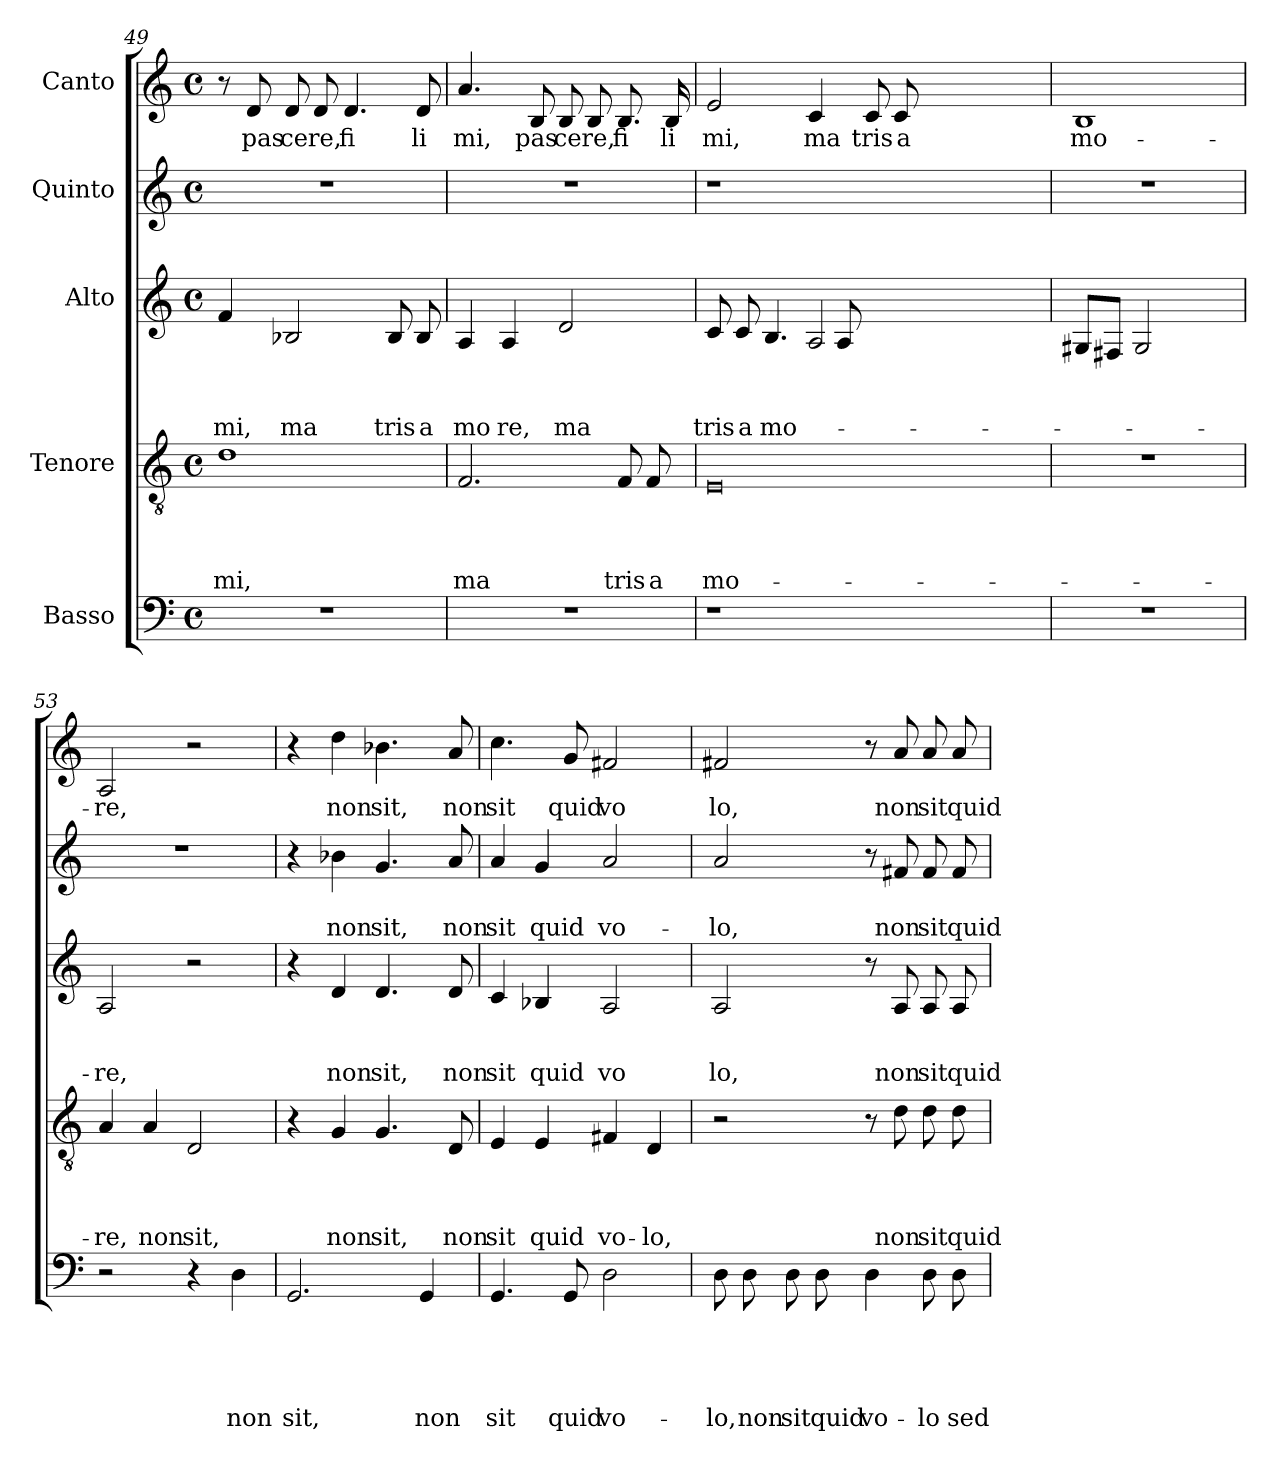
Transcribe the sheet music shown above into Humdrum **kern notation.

**kern	**text	**text	**text	**text	**text	**kern	**text	**text	**text	**text	**kern	**text	**text	**text	**kern	**text	**text	**kern	**text
*part5	*part5	*part5	*part5	*part5	*part5	*part4	*part4	*part4	*part4	*part4	*part3	*part3	*part3	*part3	*part2	*part2	*part2	*part1	*part1
*staff5	*staff5	*staff5	*staff5	*staff5	*staff5	*staff4	*staff4	*staff4	*staff4	*staff4	*staff3	*staff3	*staff3	*staff3	*staff2	*staff2	*staff2	*staff1	*staff1
*I"Basso	*	*	*	*	*	*I"Tenore	*	*	*	*	*I"Alto	*	*	*	*I"Quinto	*	*	*I"Canto	*
*clefF4	*	*	*	*	*	*clefGv2	*	*	*	*	*clefG2	*	*	*	*clefG2	*	*	*clefG2	*
*k[]	*	*	*	*	*	*k[]	*	*	*	*	*k[]	*	*	*	*k[]	*	*	*k[]	*
*C:	*	*	*	*	*	*C:	*	*	*	*	*C:	*	*	*	*C:	*	*	*C:	*
*M4/4	*	*	*	*	*	*M4/4	*	*	*	*	*M4/4	*	*	*	*M4/4	*	*	*M4/4	*
*met(c)	*	*	*	*	*	*met(c)	*	*	*	*	*met(c)	*	*	*	*met(c)	*	*	*met(c)	*
=49	=49	=49	=49	=49	=49	=49	=49	=49	=49	=49	=49	=49	=49	=49	=49	=49	=49	=49	=49
!	!	!	!	!	!	!	!	!	!	!LO:LY:b	!	!	!	!LO:LY:b	!	!	!	!	!
1r	.	.	.	.	.	1d	.	.	.	mi,	4f/	.	.	mi,	1r	.	.	8r	.
!	!	!	!	!	!	!	!	!	!	!	!	!	!	!	!	!	!	!	!LO:LY:b
.	.	.	.	.	.	.	.	.	.	.	.	.	.	.	.	.	.	8d/	pas
!	!	!	!	!	!	!	!	!	!	!	!	!	!	!LO:LY:b	!	!	!	!	!LO:LY:b
.	.	.	.	.	.	.	.	.	.	.	2B-X/	.	.	ma	.	.	.	8d/	ce
!	!	!	!	!	!	!	!	!	!	!	!	!	!	!	!	!	!	!	!LO:LY:b
.	.	.	.	.	.	.	.	.	.	.	.	.	.	.	.	.	.	8d/	re,
!	!	!	!	!	!	!	!	!	!	!	!	!	!	!	!	!	!	!	!LO:LY:b
.	.	.	.	.	.	.	.	.	.	.	.	.	.	.	.	.	.	4.d/	fi
!	!	!	!	!	!	!	!	!	!	!	!	!	!	!LO:LY:b	!	!	!	!	!
.	.	.	.	.	.	.	.	.	.	.	8B-/	.	.	tris	.	.	.	.	.
!	!	!	!	!	!	!	!	!	!	!	!	!	!	!LO:LY:b	!	!	!	!	!LO:LY:b
.	.	.	.	.	.	.	.	.	.	.	8B-/	.	.	a	.	.	.	8d/	li
=50	=50	=50	=50	=50	=50	=50	=50	=50	=50	=50	=50	=50	=50	=50	=50	=50	=50	=50	=50
!	!	!	!	!	!	!	!	!	!	!LO:LY:b	!	!	!	!LO:LY:b	!	!	!	!	!LO:LY:b
1r	.	.	.	.	.	2.F/	.	.	.	ma	4A/	.	.	mo	1r	.	.	4.a/	mi,
!	!	!	!	!	!	!	!	!	!	!	!	!	!	!LO:LY:b	!	!	!	!	!
.	.	.	.	.	.	.	.	.	.	.	4A/	.	.	re,	.	.	.	.	.
!	!	!	!	!	!	!	!	!	!	!	!	!	!	!	!	!	!	!	!LO:LY:b
.	.	.	.	.	.	.	.	.	.	.	.	.	.	.	.	.	.	8B/	pas
!	!	!	!	!	!	!	!	!	!	!	!	!	!	!LO:LY:b	!	!	!	!	!LO:LY:b
.	.	.	.	.	.	.	.	.	.	.	2d/	.	.	ma	.	.	.	8B/	ce
!	!	!	!	!	!	!	!	!	!	!	!	!	!	!	!	!	!	!	!LO:LY:b
.	.	.	.	.	.	.	.	.	.	.	.	.	.	.	.	.	.	8B/	re,
!	!	!	!	!	!	!	!	!	!	!LO:LY:b	!	!	!	!	!	!	!	!	!LO:LY:b
.	.	.	.	.	.	8F/	.	.	.	tris	.	.	.	.	.	.	.	8.B/	fi
!	!	!	!	!	!	!	!	!	!	!LO:LY:b	!	!	!	!	!	!	!	!	!
.	.	.	.	.	.	8F/	.	.	.	a	.	.	.	.	.	.	.	.	.
!	!	!	!	!	!	!	!	!	!	!	!	!	!	!	!	!	!	!	!LO:LY:b
.	.	.	.	.	.	.	.	.	.	.	.	.	.	.	.	.	.	16B/	li
!!LO:LB:g=z
=51	=51	=51	=51	=51	=51	=51	=51	=51	=51	=51	=51	=51	=51	=51	=51	=51	=51	=51	=51
!	!	!	!	!	!	!	!	!	!	!LO:LY:b	!	!	!	!LO:LY:b	!	!	!	!	!LO:LY:b
*	*	*	*	*	*	*	*	*	*	*	*^	*	*	*	*	*	*	*	*
1r	.	.	.	.	.	0E	.	.	.	mo-	8c/	2ryy	.	.	tris	1r	.	.	2e/	mi,
!	!	!	!	!	!	!	!	!	!	!	!	!	!	!	!LO:LY:b	!	!	!	!	!
.	.	.	.	.	.	.	.	.	.	.	8c/	.	.	.	a	.	.	.	.	.
!	!	!	!	!	!	!	!	!	!	!	!	!	!	!	!LO:LY:b	!	!	!	!	!
.	.	.	.	.	.	.	.	.	.	.	4.B/	.	.	.	mo-	.	.	.	.	.
!	!	!	!	!	!	!	!	!	!	!	!	!	!	!	!	!	!	!	!	!LO:LY:b
.	.	.	.	.	.	.	.	.	.	.	.	2A/	.	.	.	.	.	.	4c/	ma
.	.	.	.	.	.	.	.	.	.	.	8A/	.	.	.	.	.	.	.	.	.
!	!	!	!	!	!	!	!	!	!	!	!	!	!	!	!	!	!	!	!	!LO:LY:b
.	.	.	.	.	.	.	.	.	.	.	1ryy	.	.	.	.	.	.	.	8c/	tris
!	!	!	!	!	!	!	!	!	!	!	!	!	!	!	!	!	!	!	!	!LO:LY:b
.	.	.	.	.	.	.	.	.	.	.	.	.	.	.	.	.	.	.	8c/	a
1ryy	.	.	.	.	.	.	.	.	.	.	.	1ryy	.	.	.	1ryy	.	.	1ryy	.
.	.	.	.	.	.	.	.	.	.	.	4ryy	.	.	.	.	.	.	.	.	.
*	*	*	*	*	*	*	*	*	*	*	*v	*v	*	*	*	*	*	*	*	*
=52	=52	=52	=52	=52	=52	=52	=52	=52	=52	=52	=52	=52	=52	=52	=52	=52	=52	=52	=52
!	!	!	!	!	!	!	!	!	!	!	!	!	!	!	!	!	!	!	!LO:LY:b
1r	.	.	.	.	.	1r	.	.	.	.	8G#X/L	.	.	.	1r	.	.	1B	mo-
.	.	.	.	.	.	.	.	.	.	.	8F#X/J	.	.	.	.	.	.	.	.
.	.	.	.	.	.	.	.	.	.	.	2G#/	.	.	.	.	.	.	.	.
.	.	.	.	.	.	.	.	.	.	.	4ryy	.	.	.	.	.	.	.	.
=53	=53	=53	=53	=53	=53	=53	=53	=53	=53	=53	=53	=53	=53	=53	=53	=53	=53	=53	=53
!	!	!	!	!	!	!	!	!	!	!LO:LY:b	!	!	!	!LO:LY:b	!	!	!	!	!LO:LY:b
2r	.	.	.	.	.	4A/	.	.	.	-re,	2A/	.	.	-re,	1r	.	.	2A/	-re,
!	!	!	!	!	!	!	!	!	!	!LO:LY:b	!	!	!	!	!	!	!	!	!
.	.	.	.	.	.	4A/	.	.	.	non	.	.	.	.	.	.	.	.	.
!	!	!	!	!	!	!	!	!	!	!LO:LY:b	!	!	!	!	!	!	!	!	!
4r	.	.	.	.	.	2D/	.	.	.	sit,	2r	.	.	.	.	.	.	2r	.
!	!	!	!	!	!LO:LY:b	!	!	!	!	!	!	!	!	!	!	!	!	!	!
4D\	.	.	.	.	non	.	.	.	.	.	.	.	.	.	.	.	.	.	.
=54	=54	=54	=54	=54	=54	=54	=54	=54	=54	=54	=54	=54	=54	=54	=54	=54	=54	=54	=54
!	!	!	!	!	!LO:LY:b	!	!	!	!	!	!	!	!	!	!	!	!	!	!
2.GG/	.	.	.	.	sit,	4r	.	.	.	.	4r	.	.	.	4r	.	.	4r	.
!	!	!	!	!	!	!	!	!	!	!LO:LY:b	!	!	!	!LO:LY:b	!	!	!LO:LY:b	!	!LO:LY:b
.	.	.	.	.	.	4G/	.	.	.	non	4d/	.	.	non	4b-X\	.	non	4dd\	non
!	!	!	!	!	!	!	!	!	!	!LO:LY:b	!	!	!	!LO:LY:b	!	!	!LO:LY:b	!	!LO:LY:b
.	.	.	.	.	.	4.G/	.	.	.	sit,	4.d/	.	.	sit,	4.g/	.	sit,	4.b-X\	sit,
!	!	!	!	!	!LO:LY:b	!	!	!	!	!	!	!	!	!	!	!	!	!	!
4GG/	.	.	.	.	non	.	.	.	.	.	.	.	.	.	.	.	.	.	.
!	!	!	!	!	!	!	!	!	!	!LO:LY:b	!	!	!	!LO:LY:b	!	!	!LO:LY:b	!	!LO:LY:b
.	.	.	.	.	.	8D/	.	.	.	non	8d/	.	.	non	8a/	.	non	8a/	non
=55	=55	=55	=55	=55	=55	=55	=55	=55	=55	=55	=55	=55	=55	=55	=55	=55	=55	=55	=55
!	!	!	!	!	!LO:LY:b	!	!	!	!	!LO:LY:b	!	!	!	!LO:LY:b	!	!	!LO:LY:b	!	!LO:LY:b
4.GG/	.	.	.	.	sit	4E/	.	.	.	sit	4c/	.	.	sit	4a/	.	sit	4.cc\	sit
!	!	!	!	!	!	!	!	!	!	!LO:LY:b	!	!	!	!LO:LY:b	!	!	!LO:LY:b	!	!
.	.	.	.	.	.	4E/	.	.	.	quid	4B-X/	.	.	quid	4g/	.	quid	.	.
!	!	!	!	!	!LO:LY:b	!	!	!	!	!	!	!	!	!	!	!	!	!	!LO:LY:b
8GG/	.	.	.	.	quid	.	.	.	.	.	.	.	.	.	.	.	.	8g/	quid
!	!	!	!	!	!LO:LY:b	!	!	!	!	!LO:LY:b	!	!	!	!LO:LY:b	!	!	!LO:LY:b	!	!LO:LY:b
2D\	.	.	.	.	vo-	4F#X/	.	.	.	vo-	2A/	.	.	vo	2a/	.	vo-	2f#X/	vo
!	!	!	!	!	!	!	!	!	!	!LO:LY:b	!	!	!	!	!	!	!	!	!
.	.	.	.	.	.	4D/	.	.	.	-lo,	.	.	.	.	.	.	.	.	.
!!LO:PB:g=z
=56	=56	=56	=56	=56	=56	=56	=56	=56	=56	=56	=56	=56	=56	=56	=56	=56	=56	=56	=56
!	!	!	!	!	!LO:LY:b	!	!	!	!	!	!	!	!	!LO:LY:b	!	!	!LO:LY:b	!	!LO:LY:b
8D\	.	.	.	.	-lo,	2r	.	.	.	.	2A/	.	.	lo,	2a/	.	-lo,	2f#X/	lo,
!	!	!	!	!	!LO:LY:b	!	!	!	!	!	!	!	!	!	!	!	!	!	!
8D\	.	.	.	.	non	.	.	.	.	.	.	.	.	.	.	.	.	.	.
!	!	!	!	!	!LO:LY:b	!	!	!	!	!	!	!	!	!	!	!	!	!	!
8D\	.	.	.	.	sit	.	.	.	.	.	.	.	.	.	.	.	.	.	.
!	!	!	!	!	!LO:LY:b	!	!	!	!	!	!	!	!	!	!	!	!	!	!
8D\	.	.	.	.	quid	.	.	.	.	.	.	.	.	.	.	.	.	.	.
!	!	!	!	!	!LO:LY:b	!	!	!	!	!	!	!	!	!	!	!	!	!	!
4D\	.	.	.	.	vo-	8r	.	.	.	.	8r	.	.	.	8r	.	.	8r	.
!	!	!	!	!	!	!	!	!	!	!LO:LY:b	!	!	!	!LO:LY:b	!	!	!LO:LY:b	!	!LO:LY:b
.	.	.	.	.	.	8d\	.	.	.	non	8A/	.	.	non	8f#X/	.	non	8a/	non
!	!	!	!	!	!LO:LY:b	!	!	!	!	!LO:LY:b	!	!	!	!LO:LY:b	!	!	!LO:LY:b	!	!LO:LY:b
8D\	.	.	.	.	-lo	8d\	.	.	.	sit	8A/	.	.	sit	8f#/	.	sit	8a/	sit
!	!	!	!	!	!LO:LY:b	!	!	!	!	!LO:LY:b	!	!	!	!LO:LY:b	!	!	!LO:LY:b	!	!LO:LY:b
8D\	.	.	.	.	sed	8d\	.	.	.	quid	8A/	.	.	quid	8f#/	.	quid	8a/	quid
=	=	=	=	=	=	=	=	=	=	=	=	=	=	=	=	=	=	=	=
*-	*-	*-	*-	*-	*-	*-	*-	*-	*-	*-	*-	*-	*-	*-	*-	*-	*-	*-	*-
